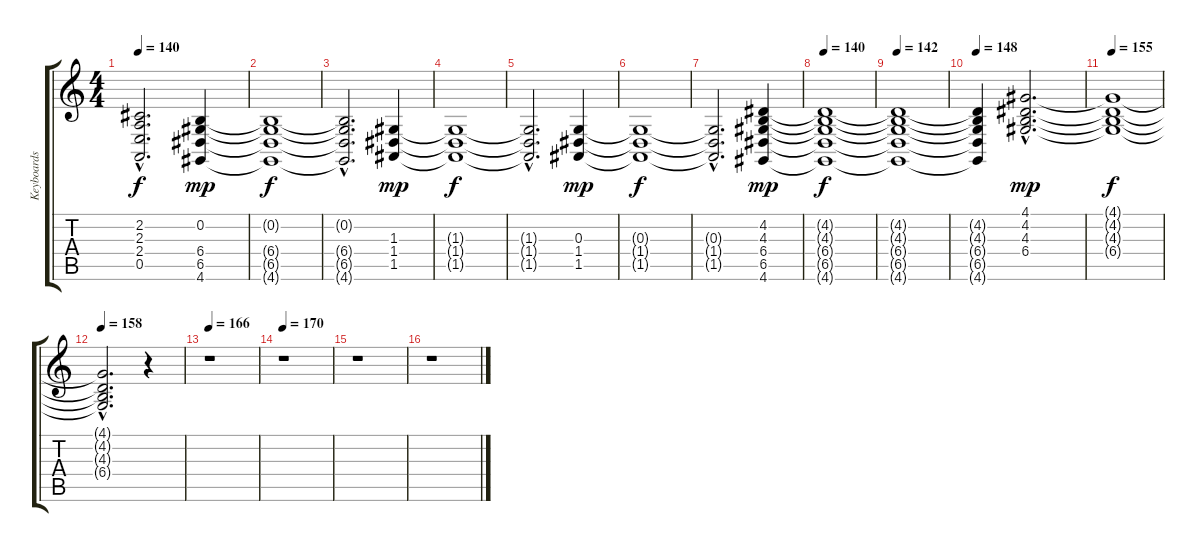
\track ("Keyboards" "Keyboards") {instrument stringensemble1}
\staff {score tabs}
\tuning (E4 B3 G3 D3 A2 E2) {hide}
\ts (4 4)
\tempo 140
\clef g2
\ks c
(2.2{hac t} 2.3{hac t} 2.4{hac t} 0.5{hac t}).2{d dy f} (0.2 6.4 6.5 4.6).4{dy mp} |
(0.2{t} 6.4{t} 6.5{t} 4.6{t}).1{dy f} |
(0.2{hac t} 6.4{hac t} 6.5{hac t} 4.6{hac t}).2{d} (1.3 1.4 1.5).4{dy mp} |
(1.3{t} 1.4{t} 1.5{t}).1{dy f} |
(1.3{hac t} 1.4{hac t} 1.5{hac t}).2{d} (0.3 1.4 1.5).4{dy mp} |
(0.3{t} 1.4{t} 1.5{t}).1{dy f} |
(0.3{hac t} 1.4{hac t} 1.5{hac t}).2{d} (4.2 4.3 6.4 6.5 4.6).4{dy mp} |
\tempo 140
(4.2{t} 4.3{t} 6.4{t} 6.5{t} 4.6{t}).1{dy f} |
\tempo 142
(4.2{t} 4.3{t} 6.4{t} 6.5{t} 4.6{t}).1 |
\tempo 148
(4.2{t} 4.3{t} 6.4{t} 6.5{t} 4.6{t}).4 (4.1{hac} 4.2{hac} 4.3{hac} 6.4{hac}).2{d dy mp} |
\tempo 155
(4.1{t} 4.2{t} 4.3{t} 6.4{t}).1{dy f} |
\tempo 158
(4.1{hac t} 4.2{hac t} 4.3{hac t} 6.4{hac t}).2{d} r.4 |
\tempo 166
r.1 |
\tempo 170
r.1 |
r.1 |
r.1
